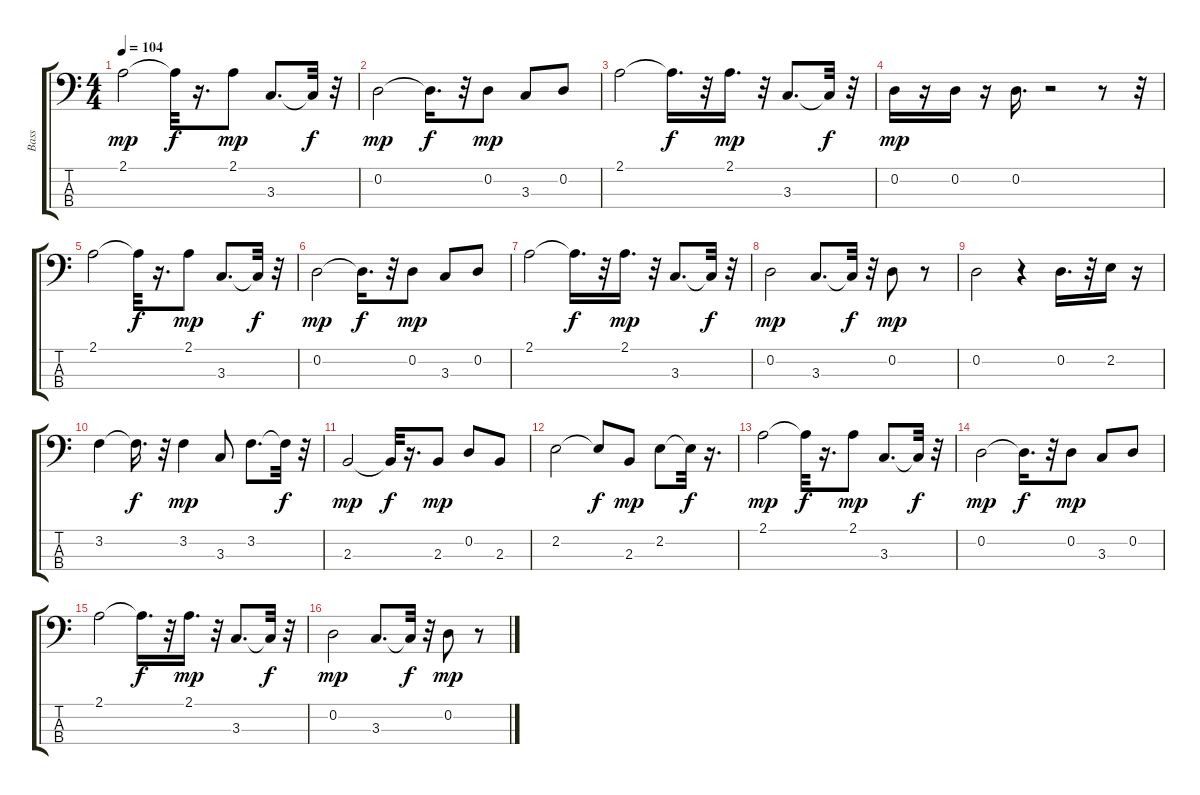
\track ("Bass" "Bass") {instrument acousticbass}
\staff {score tabs}
\tuning (G2 D2 A1 E1) {hide}
\ts (4 4)
\tempo 104
\clef f4
\ks c
2.1.2{dy mp} 2.1{t}.32{dy f} r.16{d} 2.1.8{dy mp} 3.3.8{d} 3.3{t}.32{dy f} r.32 |
0.2.2{dy mp} 0.2{t}.16{d dy f} r.32 0.2.8{dy mp} 3.3.8 0.2.8 |
2.1.2 2.1{t}.16{d dy f} r.32 2.1.16{d dy mp} r.32 3.3.8{d} 3.3{t}.32{dy f} r.32 |
0.2.16{dy mp} r.16 0.2.16 r.16 0.2.16{d} r.2 r.8 r.32 |
2.1.2 2.1{t}.32{dy f} r.16{d} 2.1.8{dy mp} 3.3.8{d} 3.3{t}.32{dy f} r.32 |
0.2.2{dy mp} 0.2{t}.16{d dy f} r.32 0.2.8{dy mp} 3.3.8 0.2.8 |
2.1.2 2.1{t}.16{d dy f} r.32 2.1.16{d dy mp} r.32 3.3.8{d} 3.3{t}.32{dy f} r.32 |
0.2.2{dy mp} 3.3.8{d} 3.3{t}.32{dy f} r.32 0.2.8{dy mp} r.8 |
0.2.2 r.4 0.2.16{d} r.32 2.2.16 r.16 |
3.2.4 3.2{t}.16{d dy f} r.32 3.2.4{dy mp} 3.3.8 3.2.8{d} 3.2{t}.32{dy f} r.32 |
2.3.2{dy mp} 2.3{t}.32{dy f} r.16{d} 2.3.8{dy mp} 0.2.8 2.3.8 |
2.2.2 2.2{t}.8{dy f} 2.3.8{dy mp} 2.2.8 2.2{t}.32{dy f} r.16{d} |
2.1.2{dy mp} 2.1{t}.32{dy f} r.16{d} 2.1.8{dy mp} 3.3.8{d} 3.3{t}.32{dy f} r.32 |
0.2.2{dy mp} 0.2{t}.16{d dy f} r.32 0.2.8{dy mp} 3.3.8 0.2.8 |
2.1.2 2.1{t}.16{d dy f} r.32 2.1.16{d dy mp} r.32 3.3.8{d} 3.3{t}.32{dy f} r.32 |
0.2.2{dy mp} 3.3.8{d} 3.3{t}.32{dy f} r.32 0.2.8{dy mp} r.8
